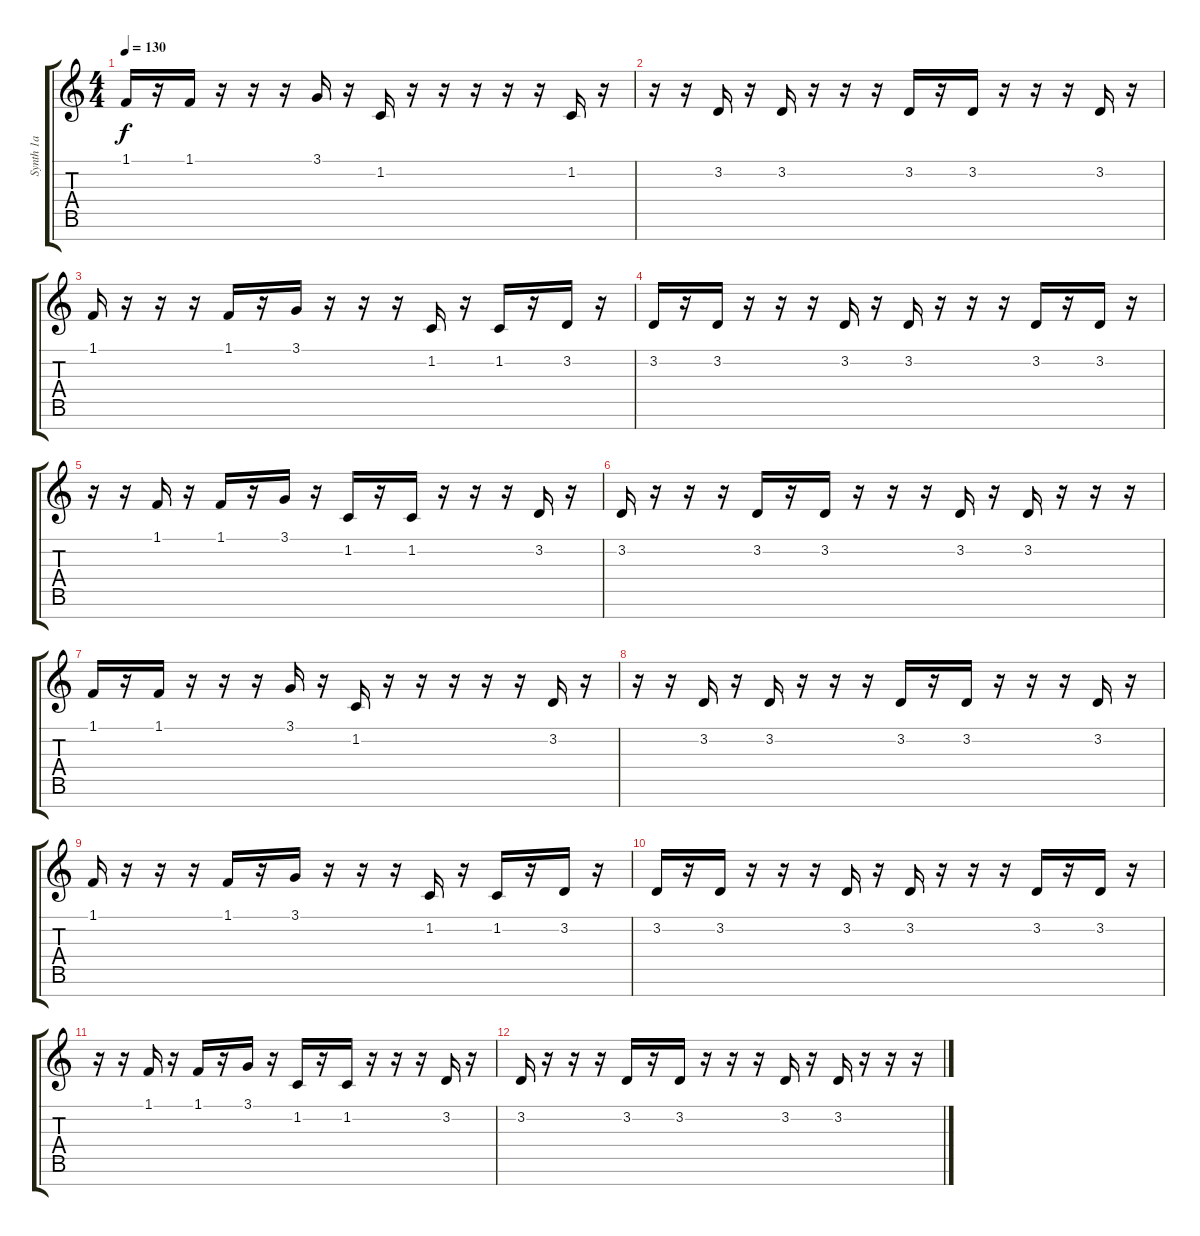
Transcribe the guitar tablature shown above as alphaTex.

\track ("Synth 1a" "Synth 1a") {instrument lead8bassandlead}
\staff {score tabs}
\tuning (E4 B3 G3 D3 A2 E2 B1) {hide}
\ts (4 4)
\tempo 130
\clef g2
\ks c
1.1.16{dy f} r.16 1.1.16 r.16 r.16 r.16 3.1.16 r.16 1.2.16 r.16 r.16 r.16 r.16 r.16 1.2.16 r.16 |
r.16 r.16 3.2.16 r.16 3.2.16 r.16 r.16 r.16 3.2.16 r.16 3.2.16 r.16 r.16 r.16 3.2.16 r.16 |
1.1.16 r.16 r.16 r.16 1.1.16 r.16 3.1.16 r.16 r.16 r.16 1.2.16 r.16 1.2.16 r.16 3.2.16 r.16 |
3.2.16 r.16 3.2.16 r.16 r.16 r.16 3.2.16 r.16 3.2.16 r.16 r.16 r.16 3.2.16 r.16 3.2.16 r.16 |
r.16 r.16 1.1.16 r.16 1.1.16 r.16 3.1.16 r.16 1.2.16 r.16 1.2.16 r.16 r.16 r.16 3.2.16 r.16 |
3.2.16 r.16 r.16 r.16 3.2.16 r.16 3.2.16 r.16 r.16 r.16 3.2.16 r.16 3.2.16 r.16 r.16 r.16 |
1.1.16 r.16 1.1.16 r.16 r.16 r.16 3.1.16 r.16 1.2.16 r.16 r.16 r.16 r.16 r.16 3.2.16 r.16 |
r.16 r.16 3.2.16 r.16 3.2.16 r.16 r.16 r.16 3.2.16 r.16 3.2.16 r.16 r.16 r.16 3.2.16 r.16 |
1.1.16 r.16 r.16 r.16 1.1.16 r.16 3.1.16 r.16 r.16 r.16 1.2.16 r.16 1.2.16 r.16 3.2.16 r.16 |
3.2.16 r.16 3.2.16 r.16 r.16 r.16 3.2.16 r.16 3.2.16 r.16 r.16 r.16 3.2.16 r.16 3.2.16 r.16 |
r.16 r.16 1.1.16 r.16 1.1.16 r.16 3.1.16 r.16 1.2.16 r.16 1.2.16 r.16 r.16 r.16 3.2.16 r.16 |
3.2.16 r.16 r.16 r.16 3.2.16 r.16 3.2.16 r.16 r.16 r.16 3.2.16 r.16 3.2.16 r.16 r.16 r.16
